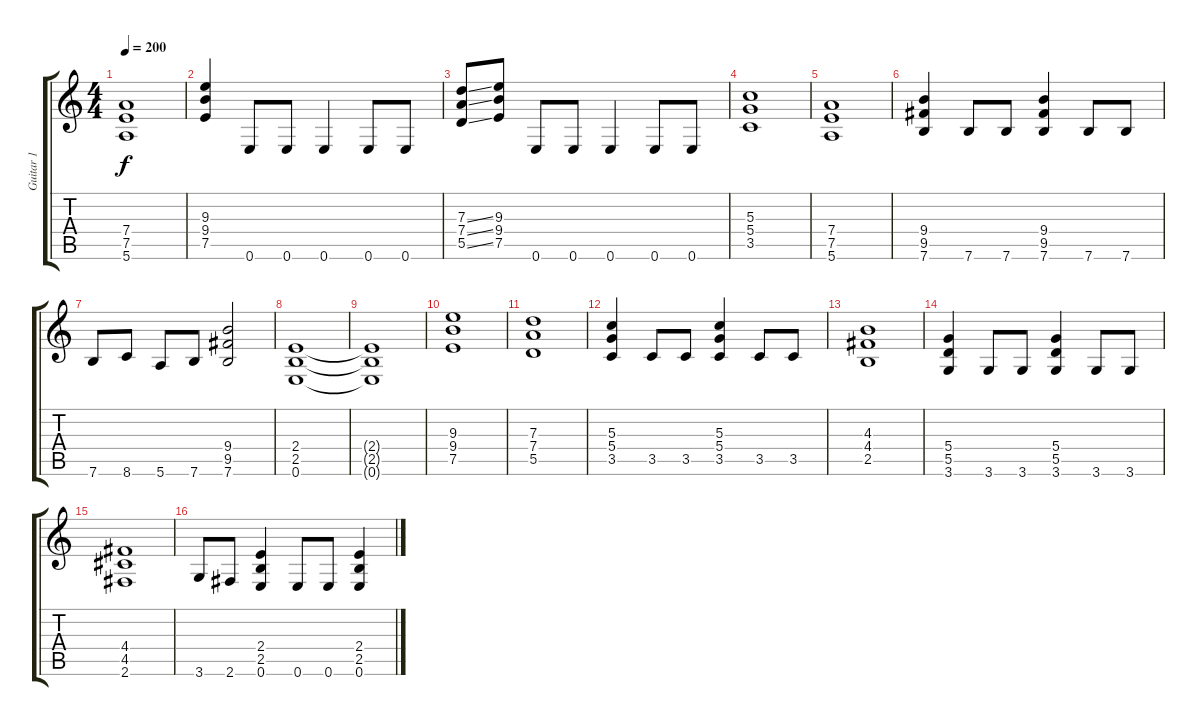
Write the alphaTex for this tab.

\track ("Guitar 1" "Guitar 1") {instrument distortionguitar}
\staff {score tabs}
\tuning (E4 B3 G3 D3 A2 E2) {hide}
\ts (4 4)
\tempo 200
\clef g2
\ks c
(7.4 7.5 5.6).1{dy f} |
(9.3 9.4 7.5).4 0.6.8 0.6.8 0.6.4 0.6.8 0.6.8 |
(7.3{ss} 7.4{ss} 5.5{ss}).8 (9.3 9.4 7.5).8 0.6.8 0.6.8 0.6.4 0.6.8 0.6.8 |
(5.3 5.4 3.5).1 |
(7.4 7.5 5.6).1 |
(9.4 9.5 7.6).4 7.6.8 7.6.8 (9.4 9.5 7.6).4 7.6.8 7.6.8 |
7.6.8 8.6.8 5.6.8 7.6.8 (9.4 9.5 7.6).2 |
(2.4 2.5 0.6).1 |
(2.4{t} 2.5{t} 0.6{t}).1 |
(9.3 9.4 7.5).1 |
(7.3 7.4 5.5).1 |
(5.3 5.4 3.5).4 3.5.8 3.5.8 (5.3 5.4 3.5).4 3.5.8 3.5.8 |
(4.3 4.4 2.5).1 |
(5.4 5.5 3.6).4 3.6.8 3.6.8 (5.4 5.5 3.6).4 3.6.8 3.6.8 |
(4.4 4.5 2.6).1 |
3.6.8 2.6.8 (2.4 2.5 0.6).4 0.6.8 0.6.8 (2.4 2.5 0.6).4
